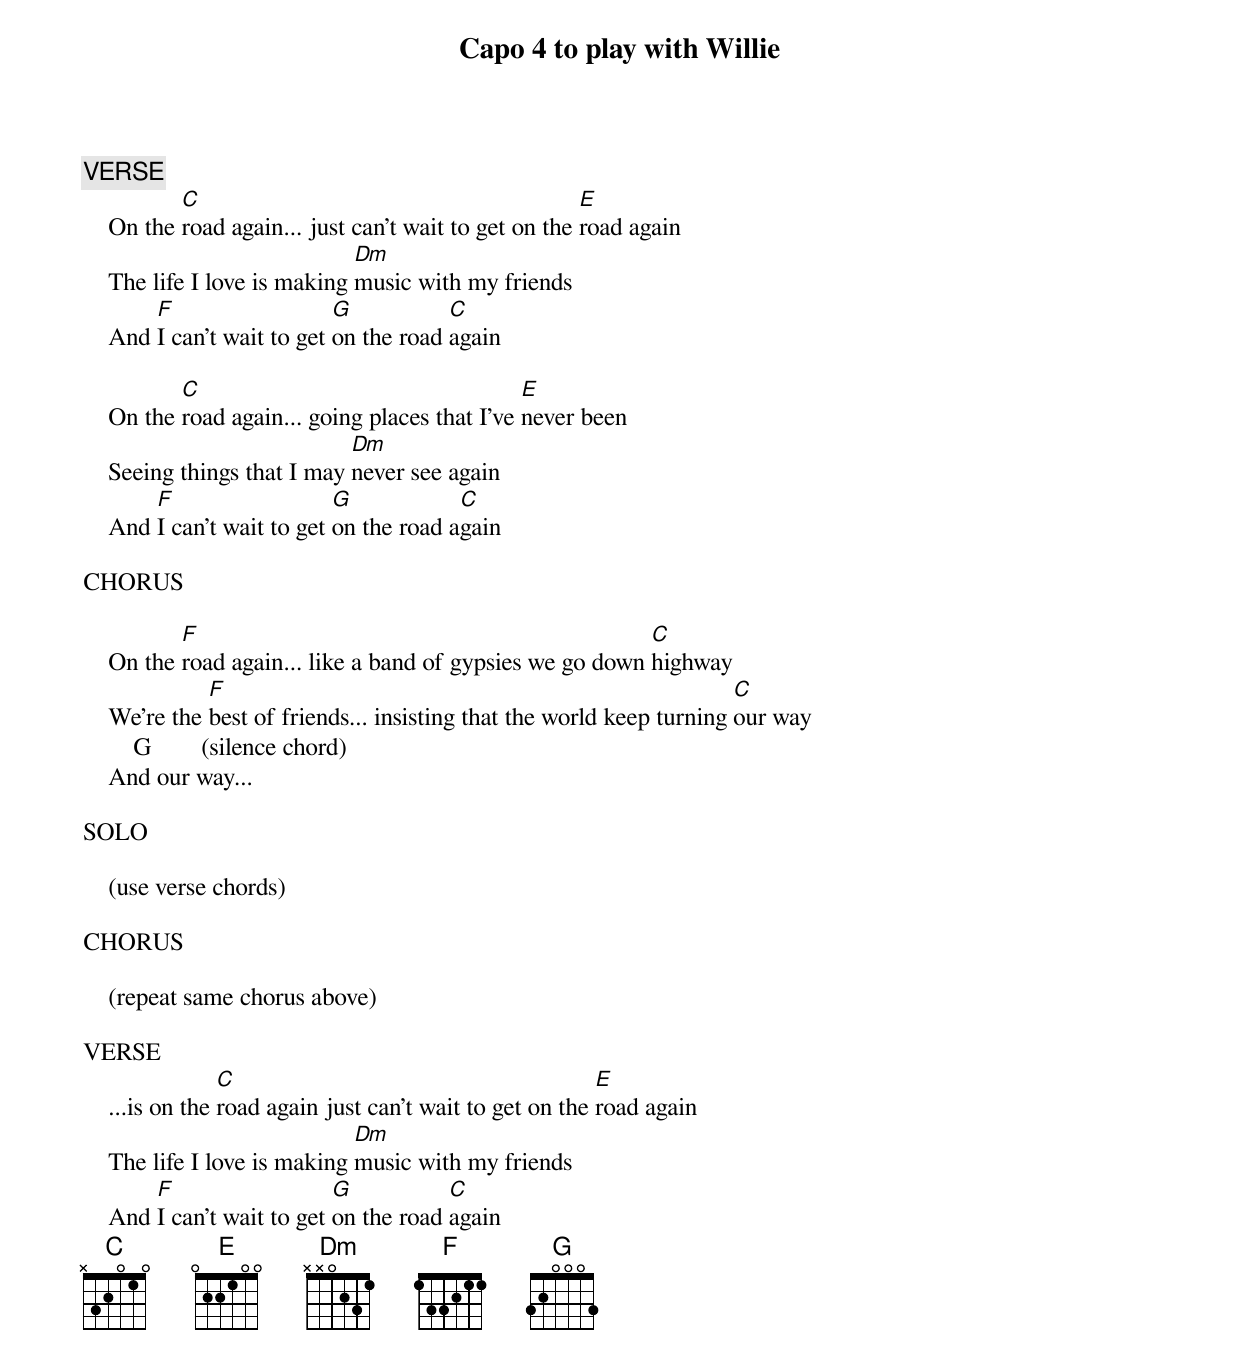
Capo 4 to play with Willie



VERSE
           C                                           E
    On the road again... just can't wait to get on the road again
                              Dm
    The life I love is making music with my friends
        F                   G           C
    And I can't wait to get on the road again

           C                                    E
    On the road again... going places that I've never been
                             Dm
    Seeing things that I may never see again
        F                   G            C
    And I can't wait to get on the road again

CHORUS

           F                                               C
    On the road again... like a band of gypsies we go down highway
              F                                                        C
    We're the best of friends... insisting that the world keep turning our way
        G        (silence chord)
    And our way...

SOLO

    (use verse chords)

CHORUS

    (repeat same chorus above)

VERSE
                 C                                        E
    ...is on the road again just can't wait to get on the road again
                              Dm
    The life I love is making music with my friends
        F                   G           C
    And I can't wait to get on the road again
